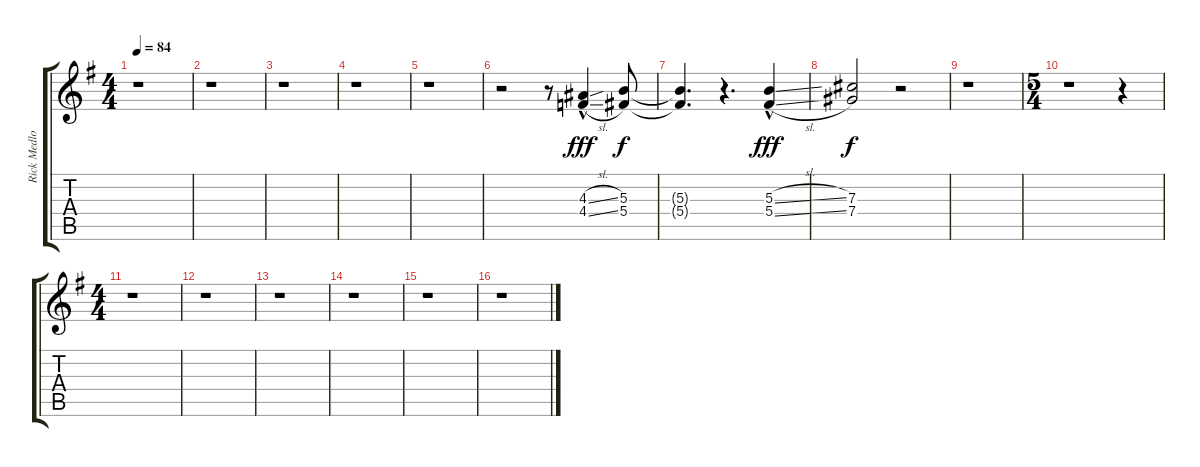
\track ("Rick Medlocke Guitar Solos" "Rick Medlo") {instrument overdrivenguitar}
\staff {score tabs}
\tuning (Eb4 Bb3 Gb3 Db3 Ab2 Eb2) {hide}
\ts (4 4)
\tempo 84
\clef g2
\ks g
r.1{dy f} |
r.1 |
r.1 |
r.1 |
r.1 |
r.2 r.8 (4.3{sl hac} 4.4{sl}).4{dy fff volume 16 instrument electricguitarclean} (5.3 5.4).8{dy f} |
(5.3{t} 5.4{t}).4{d} r.4{d} (5.3{sl} 5.4{sl hac}).4{dy fff} |
(7.3 7.4).2{dy f} r.2 |
r.1 |
\ts (5 4)
r.1 r.4 |
\ts (4 4)
r.1 |
r.1 |
r.1 |
r.1 |
r.1 |
r.1
